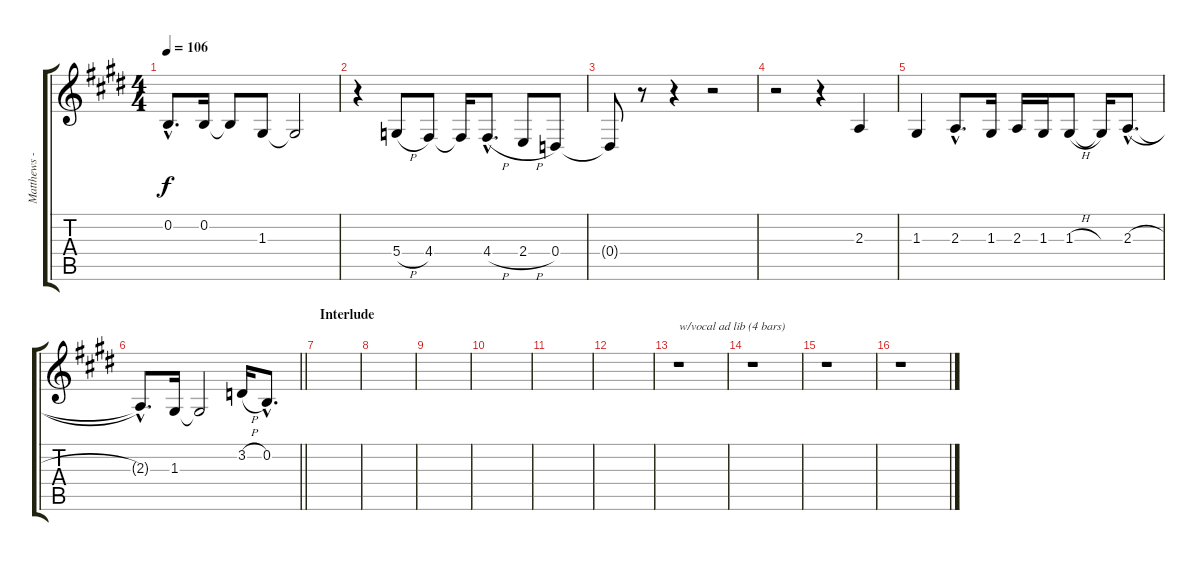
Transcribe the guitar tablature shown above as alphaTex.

\track ("Matthews - Vocals" "Matthews -") {instrument flute}
\staff {score tabs}
\tuning (E4 B3 G3 D3 A2 E2) {hide}
\ts (4 4)
\tempo 106
\clef g2
\ks e
0.2{hac t}.8{d dy f} 0.2.16 0.2{t}.8 1.3.8 1.3{t}.2 |
r.4 5.4{h}.8 4.4.8 4.4{t}.16 4.4{h hac}.8{d} 2.4{h}.8 0.4.8 |
0.4{t}.8 r.8 r.4 r.2 |
r.2 r.4 2.3.4 |
1.3.4 2.3{hac}.8{d} 1.3.16 2.3.16 1.3.16 1.3{h}.8 1.3{t}.16 2.3{h hac}.8{d} |
\barLineRight lightlight
2.3{hac t}.8{d} 1.3.16 1.3{t}.2 3.2{h}.16 0.2{hac}.8{d} |
\section ("" "Interlude")
|
|
|
|
|
|
r.1{txt "w/vocal ad lib (4 bars)"} |
r.1 |
r.1 |
r.1
